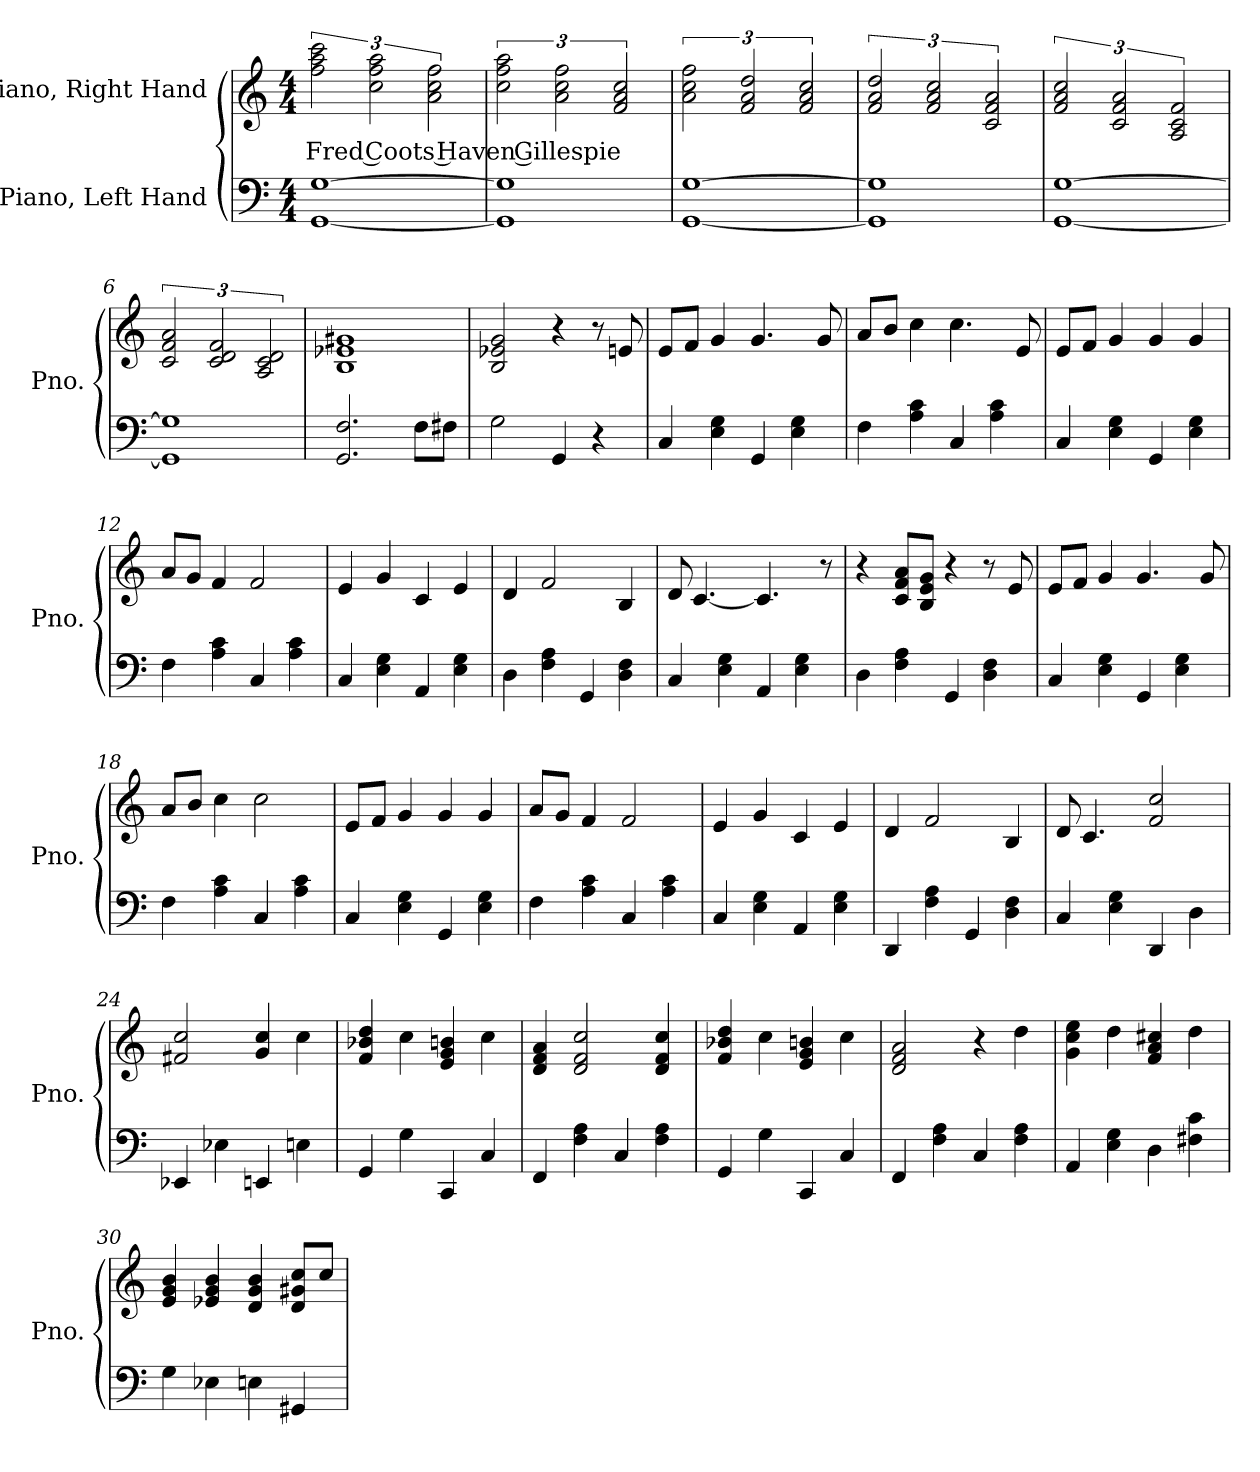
**kern	**kern	**text
*part2	*part1	*part1
*staff2	*staff1	*staff1
*I"Piano, Left Hand	*I"Piano, Right Hand	*
*I'Pno.	*I'Pno.	*
*clefF4	*clefG2	*
*k[]	*k[]	*
*M4/4	*M4/4	*
*MM100	*MM100	*
=1	=1	=1
!	!	!LO:LY:b
[1GG [1G	3ff\ 3aa\ 3ccc\	Fred Coots Haven Gillespie
.	3cc\ 3ff\ 3aa\	.
.	3a\ 3cc\ 3ff\	.
=2	=2	=2
1GG] 1G]	3cc\ 3ff\ 3aa\	.
.	3a\ 3cc\ 3ff\	.
.	3f/ 3a/ 3cc/	.
=3	=3	=3
[1GG [1G	3a\ 3cc\ 3ff\	.
.	3f/ 3a/ 3dd/	.
.	3f/ 3a/ 3cc/	.
=4	=4	=4
1GG] 1G]	3f/ 3a/ 3dd/	.
.	3f/ 3a/ 3cc/	.
.	3c/ 3f/ 3a/	.
=5	=5	=5
[1GG [1G	3f/ 3a/ 3cc/	.
.	3c/ 3f/ 3a/	.
.	3A/ 3c/ 3f/	.
!!LO:LB:g=z
=6	=6	=6
1GG] 1G]	3c/ 3f/ 3a/	.
.	3c/ 3d/ 3f/	.
.	3A/ 3c/ 3d/	.
=7	=7	=7
2.GG/ 2.F/	1B 1e-X 1g#X	.
8F\L	.	.
8F#X\J	.	.
=8	=8	=8
2G\	2B/ 2e-X/ 2g/	.
4GG/	4r	.
4r	8r	.
.	8en/	.
=9	=9	=9
4C/	8e/L	.
.	8f/J	.
4E\ 4G\	4g/	.
4GG/	4.g/	.
4E\ 4G\	.	.
.	8g/	.
=10	=10	=10
4F\	8a/L	.
.	8b/J	.
4A\ 4c\	4cc\	.
4C/	4.cc\	.
4A\ 4c\	.	.
.	8e/	.
=11	=11	=11
4C/	8e/L	.
.	8f/J	.
4E\ 4G\	4g/	.
4GG/	4g/	.
4E\ 4G\	4g/	.
=12	=12	=12
4F\	8a/L	.
.	8g/J	.
4A\ 4c\	4f/	.
4C/	2f/	.
4A\ 4c\	.	.
!!LO:LB:g=z
=13	=13	=13
4C/	4e/	.
4E\ 4G\	4g/	.
4AA/	4c/	.
4E\ 4G\	4e/	.
=14	=14	=14
4D\	4d/	.
4F\ 4A\	2f/	.
4GG/	.	.
4D\ 4F\	4B/	.
=15	=15	=15
4C/	8d/	.
.	[4.c/	.
4E\ 4G\	.	.
4AA/	4.c/]	.
4E\ 4G\	.	.
.	8r	.
=16	=16	=16
4D\	4r	.
4F\ 4A\	8c/ 8f/ 8a/L	.
.	8B/ 8e/ 8g/J	.
4GG/	4r	.
4D\ 4F\	8r	.
.	8e/	.
=17	=17	=17
4C/	8e/L	.
.	8f/J	.
4E\ 4G\	4g/	.
4GG/	4.g/	.
4E\ 4G\	.	.
.	8g/	.
=18	=18	=18
4F\	8a/L	.
.	8b/J	.
4A\ 4c\	4cc\	.
4C/	2cc\	.
4A\ 4c\	.	.
=19	=19	=19
4C/	8e/L	.
.	8f/J	.
4E\ 4G\	4g/	.
4GG/	4g/	.
4E\ 4G\	4g/	.
!!LO:LB:g=z
=20	=20	=20
4F\	8a/L	.
.	8g/J	.
4A\ 4c\	4f/	.
4C/	2f/	.
4A\ 4c\	.	.
=21	=21	=21
4C/	4e/	.
4E\ 4G\	4g/	.
4AA/	4c/	.
4E\ 4G\	4e/	.
=22	=22	=22
4DD/	4d/	.
4F\ 4A\	2f/	.
4GG/	.	.
4D\ 4F\	4B/	.
=23	=23	=23
4C/	8d/	.
.	4.c/	.
4E\ 4G\	.	.
4DD/	2f/ 2cc/	.
4D\	.	.
=24	=24	=24
4EE-X/	2f#X/ 2cc/	.
4E-X\	.	.
4EEn/	4g/ 4cc/	.
4En\	4cc\	.
=25	=25	=25
4GG/	4f/ 4b-X/ 4dd/	.
4G\	4cc\	.
4CC/	4e/ 4g/ 4bn/	.
4C/	4cc\	.
=26	=26	=26
4FF/	4d/ 4f/ 4a/	.
4F\ 4A\	2d/ 2f/ 2cc/	.
4C/	.	.
4F\ 4A\	4d/ 4f/ 4cc/	.
!!LO:LB:g=z
=27	=27	=27
4GG/	4f/ 4b-X/ 4dd/	.
4G\	4cc\	.
4CC/	4e/ 4g/ 4bn/	.
4C/	4cc\	.
=28	=28	=28
4FF/	2d/ 2f/ 2a/	.
4F\ 4A\	.	.
4C/	4r	.
4F\ 4A\	4dd\	.
=29	=29	=29
4AA/	4g\ 4cc\ 4ee\	.
4E\ 4G\	4dd\	.
4D\	4f/ 4a/ 4cc#X/	.
4F#X\ 4c\	4dd\	.
=30	=30	=30
4G\	4e/ 4g/ 4b/	.
4E-X\	4e-X/ 4g/ 4b/	.
4En\	4d/ 4g/ 4b/	.
4GG#X/	8d/ 8g#X/ 8cc/L	.
.	8cc/J	.
=	=	=
*-	*-	*-
